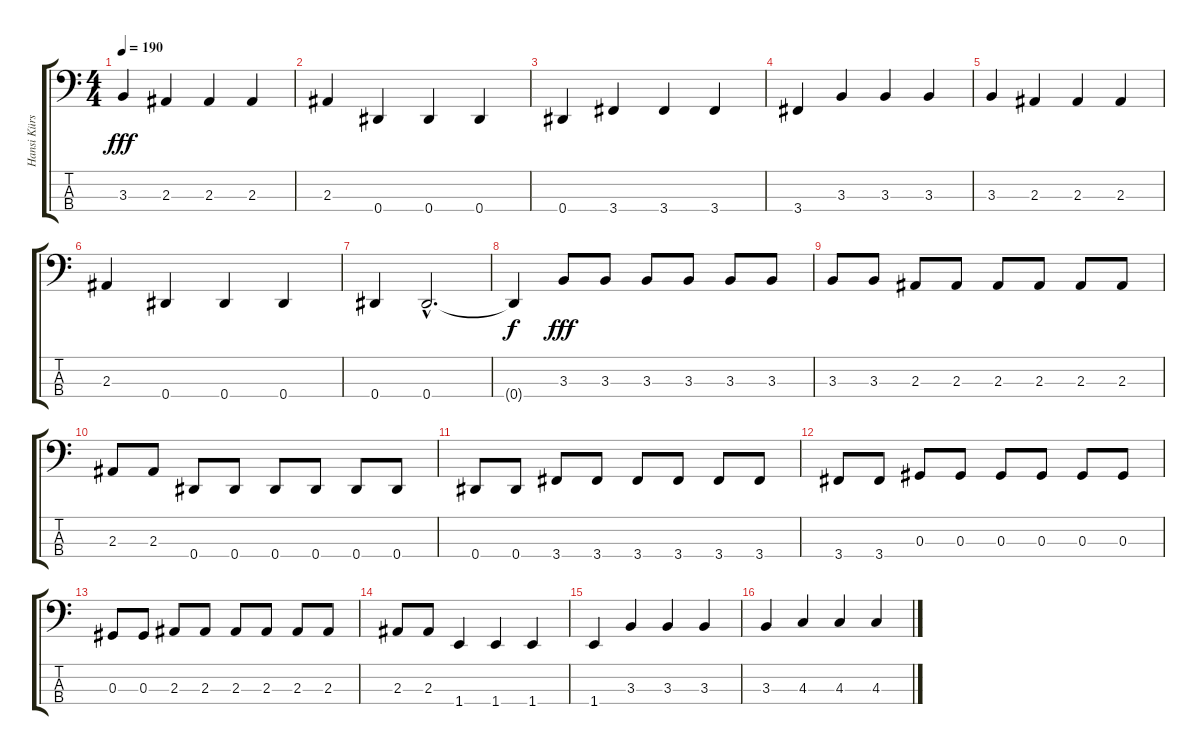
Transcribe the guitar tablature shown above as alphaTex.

\track ("Hansi Kürsch" "Hansi Kürs") {instrument electricbasspick}
\staff {score tabs}
\tuning (Gb2 Db2 Ab1 Eb1) {hide}
\ts (4 4)
\tempo 190
\clef f4
\ks c
3.3.4{dy fff} 2.3.4 2.3.4 2.3.4 |
2.3.4 0.4.4 0.4.4 0.4.4 |
0.4.4 3.4.4 3.4.4 3.4.4 |
3.4.4 3.3.4 3.3.4 3.3.4 |
3.3.4 2.3.4 2.3.4 2.3.4 |
2.3.4 0.4.4 0.4.4 0.4.4 |
0.4.4 0.4{hac}.2{d} |
0.4{t}.4{dy f} 3.3.8{dy fff} 3.3.8 3.3.8 3.3.8 3.3.8 3.3.8 |
3.3.8 3.3.8 2.3.8 2.3.8 2.3.8 2.3.8 2.3.8 2.3.8 |
2.3.8 2.3.8 0.4.8 0.4.8 0.4.8 0.4.8 0.4.8 0.4.8 |
0.4.8 0.4.8 3.4.8 3.4.8 3.4.8 3.4.8 3.4.8 3.4.8 |
3.4.8 3.4.8 0.3.8 0.3.8 0.3.8 0.3.8 0.3.8 0.3.8 |
0.3.8 0.3.8 2.3.8 2.3.8 2.3.8 2.3.8 2.3.8 2.3.8 |
2.3.8 2.3.8 1.4.4 1.4.4 1.4.4 |
1.4.4 3.3.4 3.3.4 3.3.4 |
3.3.4 4.3.4 4.3.4 4.3.4
